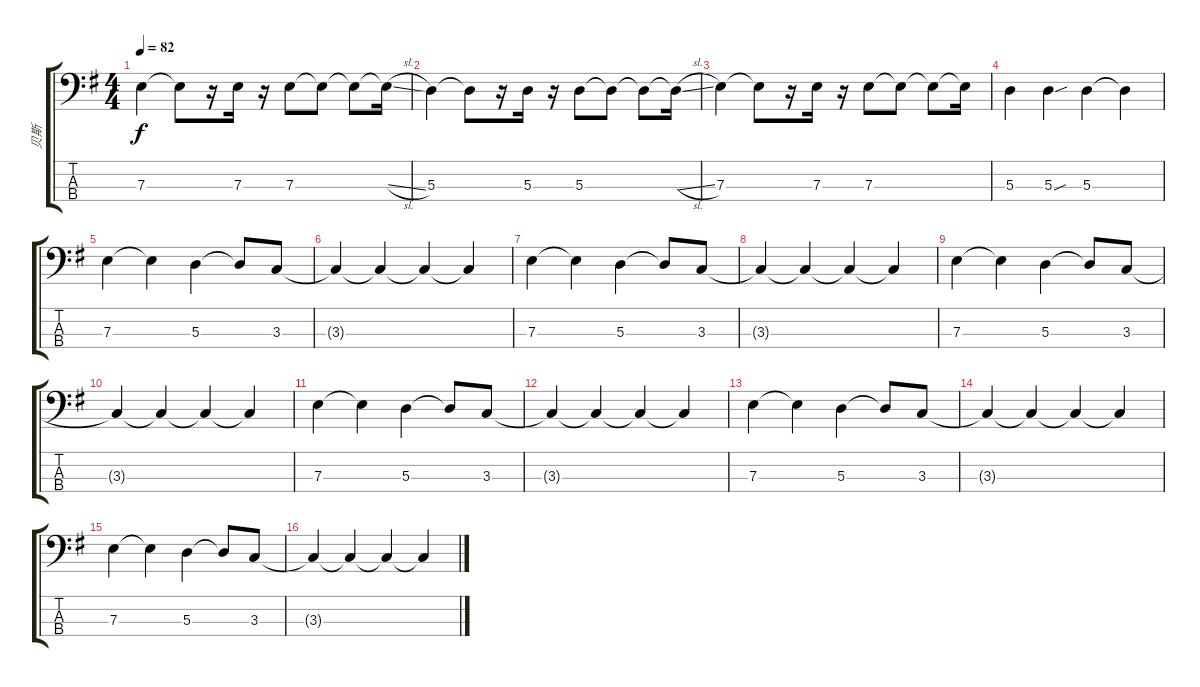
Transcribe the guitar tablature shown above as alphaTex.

\track ("贝斯" "贝斯") {instrument electricbassfinger}
\staff {score tabs}
\tuning (G2 D2 A1 E1) {hide}
\ts (4 4)
\tempo 82
\clef f4
\ks g
7.3.4{dy f} 7.3{t}.8 r.16 7.3.16 r.16 7.3.8 7.3{t}.8 7.3{t}.8 7.3{sl t}.16 |
5.3.4 5.3{t}.8 r.16 5.3.16 r.16 5.3.8 5.3{t}.8 5.3{t}.8 5.3{sl t}.16 |
7.3.4 7.3{t}.8 r.16 7.3.16 r.16 7.3.8 7.3{t}.8 7.3{t}.8 7.3{t}.16 |
5.3.4 5.3{sou}.4 5.3.4 5.3{t}.4 |
7.3.4 7.3{t}.4 5.3.4 5.3{t}.8 3.3.8 |
3.3{t}.4 3.3{t}.4 3.3{t}.4 3.3{t}.4 |
7.3.4 7.3{t}.4 5.3.4 5.3{t}.8 3.3.8 |
3.3{t}.4 3.3{t}.4 3.3{t}.4 3.3{t}.4 |
7.3.4 7.3{t}.4 5.3.4 5.3{t}.8 3.3.8 |
3.3{t}.4 3.3{t}.4 3.3{t}.4 3.3{t}.4 |
7.3.4 7.3{t}.4 5.3.4 5.3{t}.8 3.3.8 |
3.3{t}.4 3.3{t}.4 3.3{t}.4 3.3{t}.4 |
7.3.4 7.3{t}.4 5.3.4 5.3{t}.8 3.3.8 |
3.3{t}.4 3.3{t}.4 3.3{t}.4 3.3{t}.4 |
7.3.4 7.3{t}.4 5.3.4 5.3{t}.8 3.3.8 |
3.3{t}.4 3.3{t}.4 3.3{t}.4 3.3{t}.4
